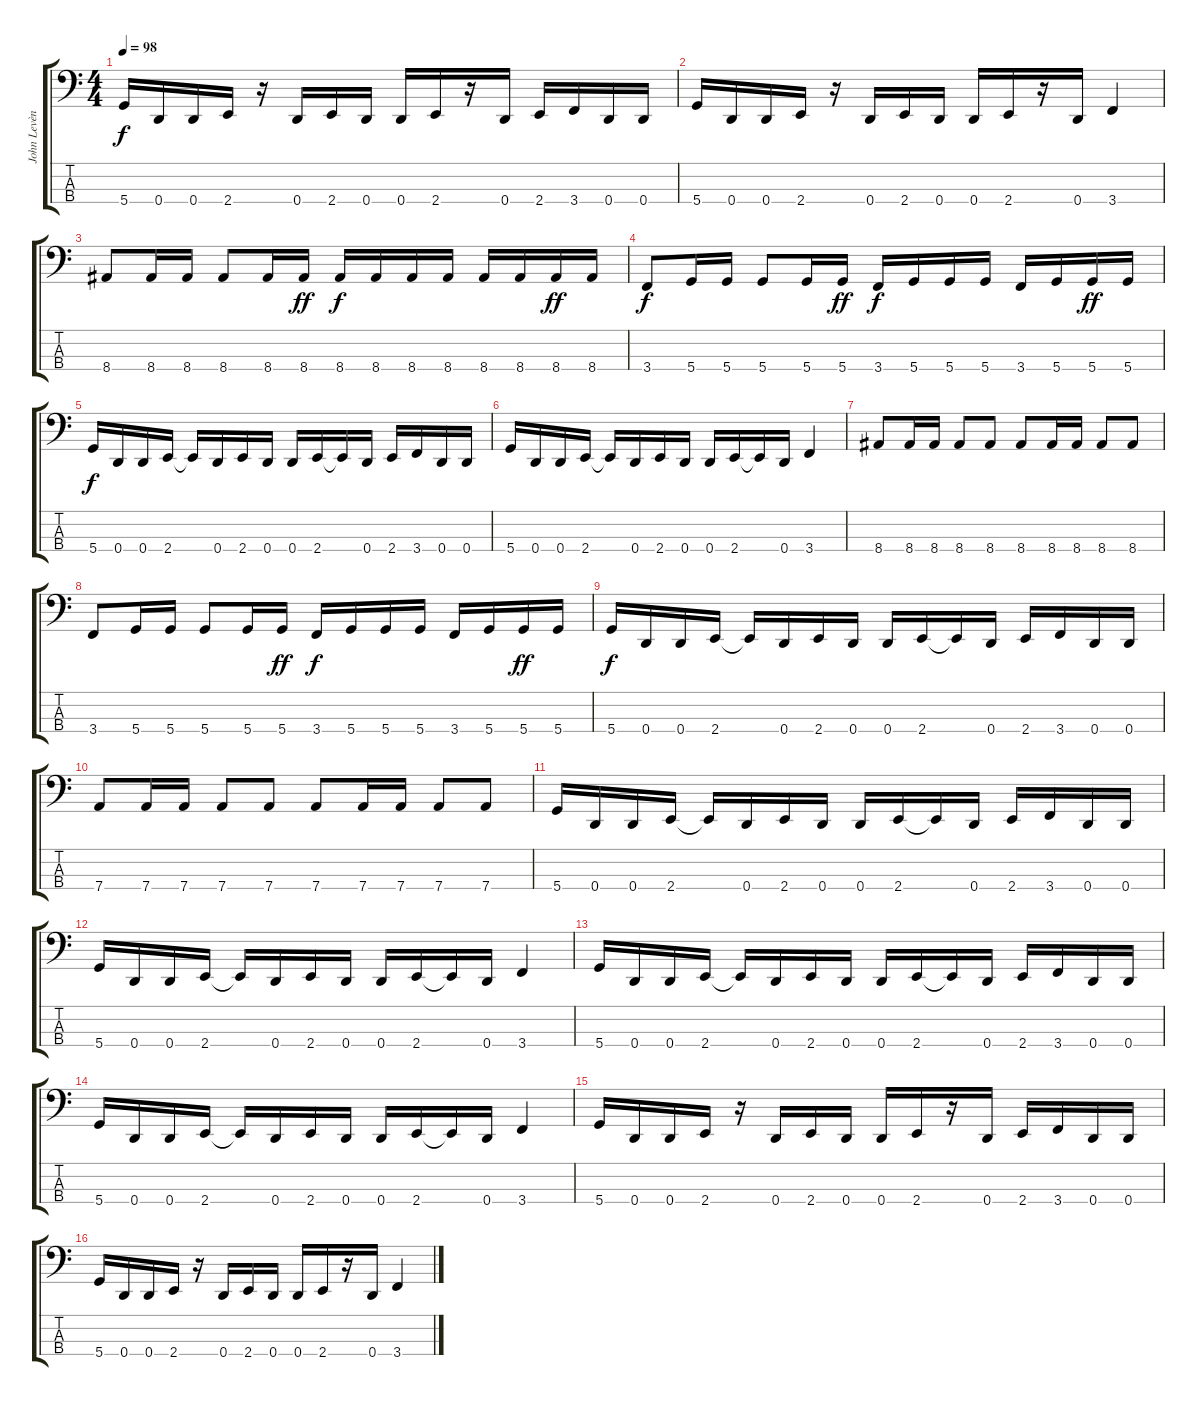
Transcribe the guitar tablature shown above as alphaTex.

\track ("John Levèn" "John Levèn") {instrument electricbassfinger}
\staff {score tabs}
\tuning (G2 D2 A1 D1) {hide}
\ts (4 4)
\tempo 98
\clef f4
\ks c
5.4.16{dy f} 0.4.16 0.4.16 2.4.16 r.16 0.4.16 2.4.16 0.4.16 0.4.16 2.4.16 r.16 0.4.16 2.4.16 3.4.16 0.4.16 0.4.16 |
5.4.16 0.4.16 0.4.16 2.4.16 r.16 0.4.16 2.4.16 0.4.16 0.4.16 2.4.16 r.16 0.4.16 3.4.4 |
8.4.8 8.4.16 8.4.16 8.4.8 8.4.16 8.4.16{dy ff} 8.4.16{dy f} 8.4.16 8.4.16 8.4.16 8.4.16 8.4.16 8.4.16{dy ff} 8.4.16 |
3.4.8{dy f} 5.4.16 5.4.16 5.4.8 5.4.16 5.4.16{dy ff} 3.4.16{dy f} 5.4.16 5.4.16 5.4.16 3.4.16 5.4.16 5.4.16{dy ff} 5.4.16 |
5.4.16{dy f} 0.4.16 0.4.16 2.4.16 2.4{t}.16 0.4.16 2.4.16 0.4.16 0.4.16 2.4.16 2.4{t}.16 0.4.16 2.4.16 3.4.16 0.4.16 0.4.16 |
5.4.16 0.4.16 0.4.16 2.4.16 2.4{t}.16 0.4.16 2.4.16 0.4.16 0.4.16 2.4.16 2.4{t}.16 0.4.16 3.4.4 |
8.4.8 8.4.16 8.4.16 8.4.8 8.4.8 8.4.8 8.4.16 8.4.16 8.4.8 8.4.8 |
3.4.8 5.4.16 5.4.16 5.4.8 5.4.16 5.4.16{dy ff} 3.4.16{dy f} 5.4.16 5.4.16 5.4.16 3.4.16 5.4.16 5.4.16{dy ff} 5.4.16 |
5.4.16{dy f} 0.4.16 0.4.16 2.4.16 2.4{t}.16 0.4.16 2.4.16 0.4.16 0.4.16 2.4.16 2.4{t}.16 0.4.16 2.4.16 3.4.16 0.4.16 0.4.16 |
7.4.8 7.4.16 7.4.16 7.4.8 7.4.8 7.4.8 7.4.16 7.4.16 7.4.8 7.4.8 |
5.4.16 0.4.16 0.4.16 2.4.16 2.4{t}.16 0.4.16 2.4.16 0.4.16 0.4.16 2.4.16 2.4{t}.16 0.4.16 2.4.16 3.4.16 0.4.16 0.4.16 |
5.4.16 0.4.16 0.4.16 2.4.16 2.4{t}.16 0.4.16 2.4.16 0.4.16 0.4.16 2.4.16 2.4{t}.16 0.4.16 3.4.4 |
5.4.16 0.4.16 0.4.16 2.4.16 2.4{t}.16 0.4.16 2.4.16 0.4.16 0.4.16 2.4.16 2.4{t}.16 0.4.16 2.4.16 3.4.16 0.4.16 0.4.16 |
5.4.16 0.4.16 0.4.16 2.4.16 2.4{t}.16 0.4.16 2.4.16 0.4.16 0.4.16 2.4.16 2.4{t}.16 0.4.16 3.4.4 |
5.4.16 0.4.16 0.4.16 2.4.16 r.16 0.4.16 2.4.16 0.4.16 0.4.16 2.4.16 r.16 0.4.16 2.4.16 3.4.16 0.4.16 0.4.16 |
5.4.16 0.4.16 0.4.16 2.4.16 r.16 0.4.16 2.4.16 0.4.16 0.4.16 2.4.16 r.16 0.4.16 3.4.4
